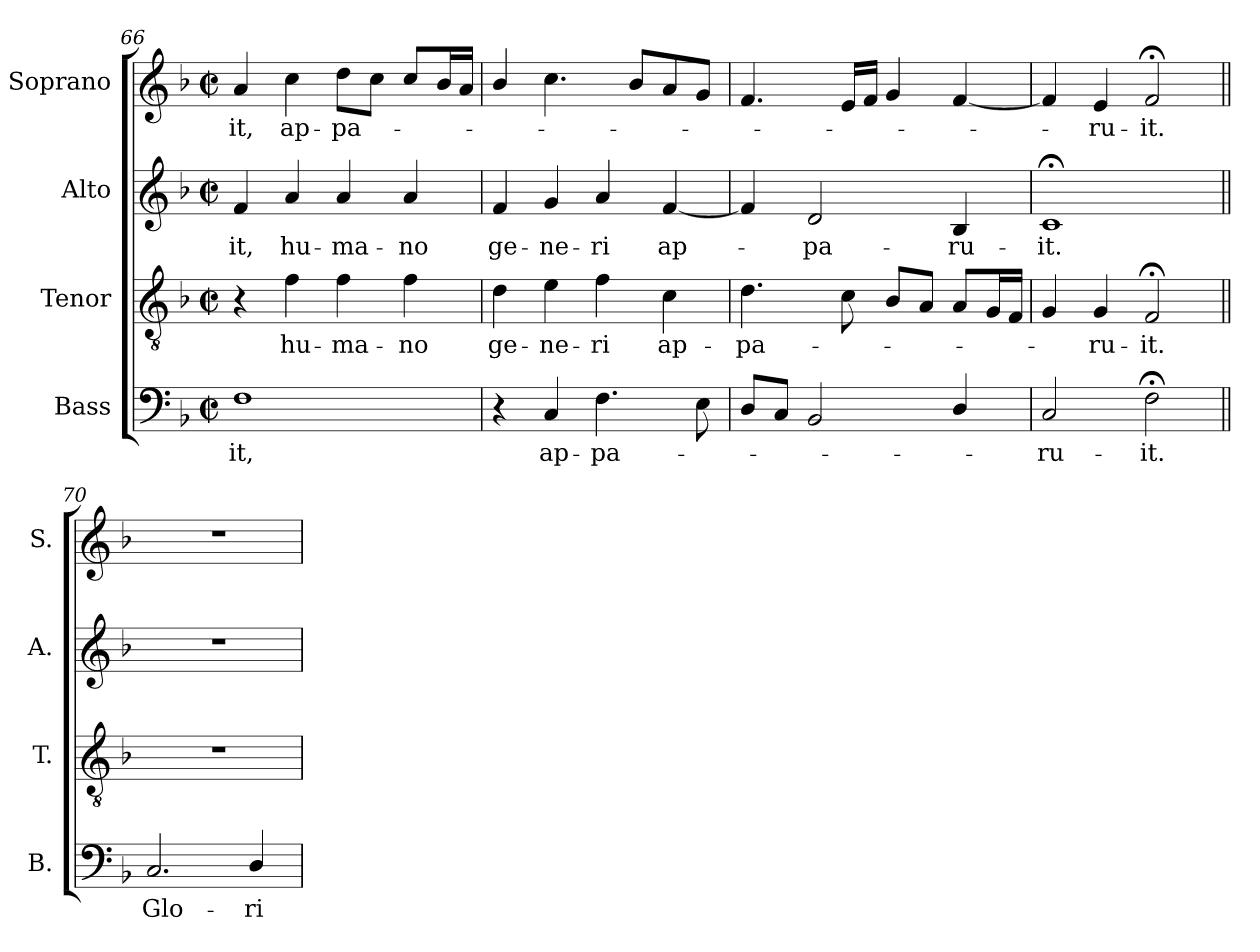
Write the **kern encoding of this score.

**kern	**text	**kern	**text	**kern	**text	**kern	**text
*part4	*part4	*part3	*part3	*part2	*part2	*part1	*part1
*staff4	*staff4	*staff3	*staff3	*staff2	*staff2	*staff1	*staff1
*I"Bass	*	*I"Tenor	*	*I"Alto	*	*I"Soprano	*
*I'B.	*	*I'T.	*	*I'A.	*	*I'S.	*
*clefF4	*	*clefGv2	*	*clefG2	*	*clefG2	*
*	*	*ITrd7c12	*	*	*	*	*
*k[b-]	*	*k[b-]	*	*k[b-]	*	*k[b-]	*
*F:	*	*F:	*	*F:	*	*F:	*
*M2/2	*	*M2/2	*	*M2/2	*	*M2/2	*
*met(c|)	*	*met(c|)	*	*met(c|)	*	*met(c|)	*
=66	=66	=66	=66	=66	=66	=66	=66
!	!LO:LY:b:color=#000000	!	!	!	!	!	!
!	!	!	!	!	!LO:LY:b:color=#000000	!	!
!	!	!	!	!	!	!	!LO:LY:b:color=#000000
1Fi	-it,	4r	.	4fi/	-it,	4ai/	-it,
!	!	!	!LO:LY:b:color=#000000	!	!	!	!
!	!	!	!	!	!LO:LY:b:color=#000000	!	!
!	!	!	!	!	!	!	!LO:LY:b:color=#000000
.	.	4Fi\	hu-	4ai/	hu-	4cci\	ap-
!	!	!	!LO:LY:b:color=#000000	!	!	!	!
!	!	!	!	!	!LO:LY:b:color=#000000	!	!
!	!	!	!	!	!	!	!LO:LY:b:color=#000000
.	.	4Fi\	-ma-	4ai/	-ma-	8ddi\L	-pa-
.	.	.	.	.	.	8cci\J	.
!	!	!	!LO:LY:b:color=#000000	!	!	!	!
!	!	!	!	!	!LO:LY:b:color=#000000	!	!
.	.	4Fi\	-no	4ai/	-no	8cci/L	.
.	.	.	.	.	.	16b-i/L	.
.	.	.	.	.	.	16ai/JJ	.
=67	=67	=67	=67	=67	=67	=67	=67
!	!	!	!LO:LY:b:color=#000000	!	!	!	!
!	!	!	!	!	!LO:LY:b:color=#000000	!	!
4r	.	4Di\	ge-	4fi/	ge-	4b-i/	.
!	!LO:LY:b:color=#000000	!	!	!	!	!	!
!	!	!	!LO:LY:b:color=#000000	!	!	!	!
!	!	!	!	!	!LO:LY:b:color=#000000	!	!
4Ci/	ap-	4Ei\	-ne-	4gi/	-ne-	4.cci\	.
!	!LO:LY:b:color=#000000	!	!	!	!	!	!
!	!	!	!LO:LY:b:color=#000000	!	!	!	!
!	!	!	!	!	!LO:LY:b:color=#000000	!	!
4.Fi\	-pa-	4Fi\	-ri	4ai/	-ri	.	.
.	.	.	.	.	.	8b-i/L	.
!	!	!	!LO:LY:b:color=#000000	!	!	!	!
!	!	!	!	!	!LO:LY:b:color=#000000	!	!
.	.	4Ci\	ap-	[4fi/	ap-	8ai/	.
8Ei\	.	.	.	.	.	8gi/J	.
!!LO:LB:g=z
=68	=68	=68	=68	=68	=68	=68	=68
!	!	!	!LO:LY:b:color=#000000	!	!	!	!
8Di/L	.	4.Di\	-pa-	4fi/]	.	4.fi/	.
8Ci/J	.	.	.	.	.	.	.
!	!	!	!	!	!LO:LY:b:color=#000000	!	!
2BB-i/	.	.	.	2di/	-pa-	.	.
.	.	8Ci\	.	.	.	16ei/LL	.
.	.	.	.	.	.	16fi/JJ	.
.	.	8BB-i/L	.	.	.	4gi/	.
.	.	8AAi/J	.	.	.	.	.
!	!	!	!	!	!LO:LY:b:color=#000000	!	!
4Di/	.	8AAi/L	.	4B-i/	-ru-	[4fi/	.
.	.	16GGi/L	.	.	.	.	.
.	.	16FFi/JJ	.	.	.	.	.
=69	=69	=69	=69	=69	=69	=69	=69
!	!LO:LY:b:color=#000000	!	!	!	!	!	!
!	!	!	!	!	!LO:LY:b:color=#000000	!	!
2Ci/	-ru-	4GGi/	.	1c;i	-it.	4fi/]	.
!	!	!	!LO:LY:b:color=#000000	!	!	!	!
!	!	!	!	!	!	!	!LO:LY:b:color=#000000
.	.	4GGi/	-ru-	.	.	4ei/	-ru-
!	!LO:LY:b:color=#000000	!	!	!	!	!	!
!	!	!	!LO:LY:b:color=#000000	!	!	!	!
!	!	!	!	!	!	!	!LO:LY:b:color=#000000
2F;i\	-it.	2FF;i/	-it.	.	.	2f;i/	-it.
=70||	=70||	=70||	=70||	=70||	=70||	=70||	=70||
!	!LO:LY:b:color=#000000	!	!	!	!	!	!
2.Ci/	Glo-	1r	.	1r	.	1r	.
!	!LO:LY:b:color=#000000	!	!	!	!	!	!
4Di/	-ri-	.	.	.	.	.	.
=	=	=	=	=	=	=	=
*-	*-	*-	*-	*-	*-	*-	*-
